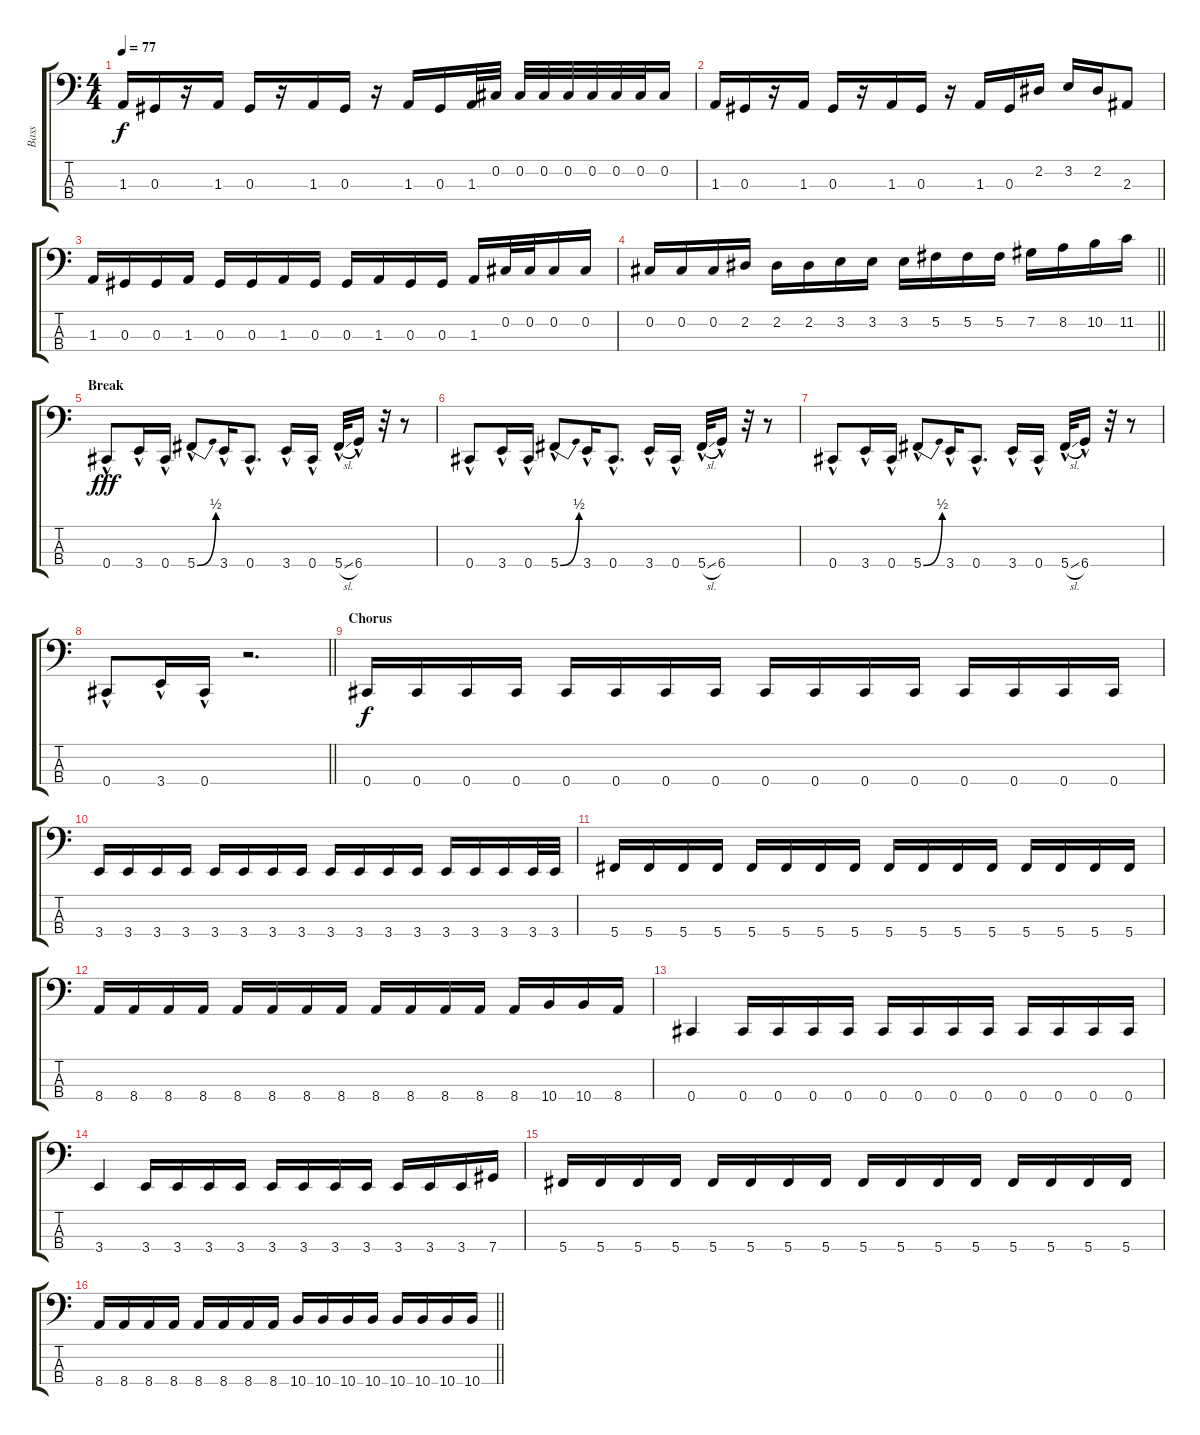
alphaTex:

\track ("Bass" "Bass") {instrument electricbassfinger}
\staff {score tabs}
\tuning (Gb2 Db2 Ab1 Db1) {hide}
\ts (4 4)
\tempo 77
\clef f4
\ks c
1.3.16{dy f} 0.3.16 r.16 1.3.16 0.3.16 r.16 1.3.16 0.3.16 r.16 1.3.16 0.3.16 1.3.32 0.2.32 0.2.32 0.2.32 0.2.32 0.2.32 0.2.32 0.2.32 0.2.16 |
1.3.16 0.3.16 r.16 1.3.16 0.3.16 r.16 1.3.16 0.3.16 r.16 1.3.16 0.3.16 2.2.16 3.2.16 2.2.16 2.3.8 |
1.3.16 0.3.16 0.3.16 1.3.16 0.3.16 0.3.16 1.3.16 0.3.16 0.3.16 1.3.16 0.3.16 0.3.16 1.3.16 0.2.32 0.2.32 0.2.16 0.2.16 |
\barLineRight lightlight
0.2.16 0.2.16 0.2.16 2.2.16 2.2.16 2.2.16 3.2.16 3.2.16 3.2.16 5.2.16 5.2.16 5.2.16 7.2.16 8.2.16 10.2.16 11.2.16 |
\section ("" "Break")
0.4{hac}.8{dy fff} 3.4{hac}.16 0.4{hac}.16 5.4{be (bend 0 0 60 2) hac}.8 3.4{hac}.16 0.4{hac}.8{d} 3.4{hac}.16 0.4{hac}.16 5.4{sl hac}.32 6.4{hac}.16 r.32 r.8 |
0.4{hac}.8 3.4{hac}.16 0.4{hac}.16 5.4{be (bend 0 0 60 2) hac}.8 3.4{hac}.16 0.4{hac}.8{d} 3.4{hac}.16 0.4{hac}.16 5.4{sl hac}.32 6.4{hac}.16 r.32 r.8 |
0.4{hac}.8 3.4{hac}.16 0.4{hac}.16 5.4{be (bend 0 0 60 2) hac}.8 3.4{hac}.16 0.4{hac}.8{d} 3.4{hac}.16 0.4{hac}.16 5.4{sl hac}.32 6.4{hac}.16 r.32 r.8 |
\barLineRight lightlight
0.4{hac}.8 3.4{hac}.16 0.4{hac}.16 r.2{d} |
\section ("" "Chorus")
0.4.16{dy f} 0.4.16 0.4.16 0.4.16 0.4.16 0.4.16 0.4.16 0.4.16 0.4.16 0.4.16 0.4.16 0.4.16 0.4.16 0.4.16 0.4.16 0.4.16 |
3.4.16 3.4.16 3.4.16 3.4.16 3.4.16 3.4.16 3.4.16 3.4.16 3.4.16 3.4.16 3.4.16 3.4.16 3.4.16 3.4.16 3.4.16 3.4.32 3.4.32 |
5.4.16 5.4.16 5.4.16 5.4.16 5.4.16 5.4.16 5.4.16 5.4.16 5.4.16 5.4.16 5.4.16 5.4.16 5.4.16 5.4.16 5.4.16 5.4.16 |
8.4.16 8.4.16 8.4.16 8.4.16 8.4.16 8.4.16 8.4.16 8.4.16 8.4.16 8.4.16 8.4.16 8.4.16 8.4.16 10.4.16 10.4.16 8.4.16 |
0.4.4 0.4.16 0.4.16 0.4.16 0.4.16 0.4.16 0.4.16 0.4.16 0.4.16 0.4.16 0.4.16 0.4.16 0.4.16 |
3.4.4 3.4.16 3.4.16 3.4.16 3.4.16 3.4.16 3.4.16 3.4.16 3.4.16 3.4.16 3.4.16 3.4.16 7.4.16 |
5.4.16 5.4.16 5.4.16 5.4.16 5.4.16 5.4.16 5.4.16 5.4.16 5.4.16 5.4.16 5.4.16 5.4.16 5.4.16 5.4.16 5.4.16 5.4.16 |
\barLineRight lightlight
8.4.16 8.4.16 8.4.16 8.4.16 8.4.16 8.4.16 8.4.16 8.4.16 10.4.16 10.4.16 10.4.16 10.4.16 10.4.16 10.4.16 10.4.16 10.4.16
